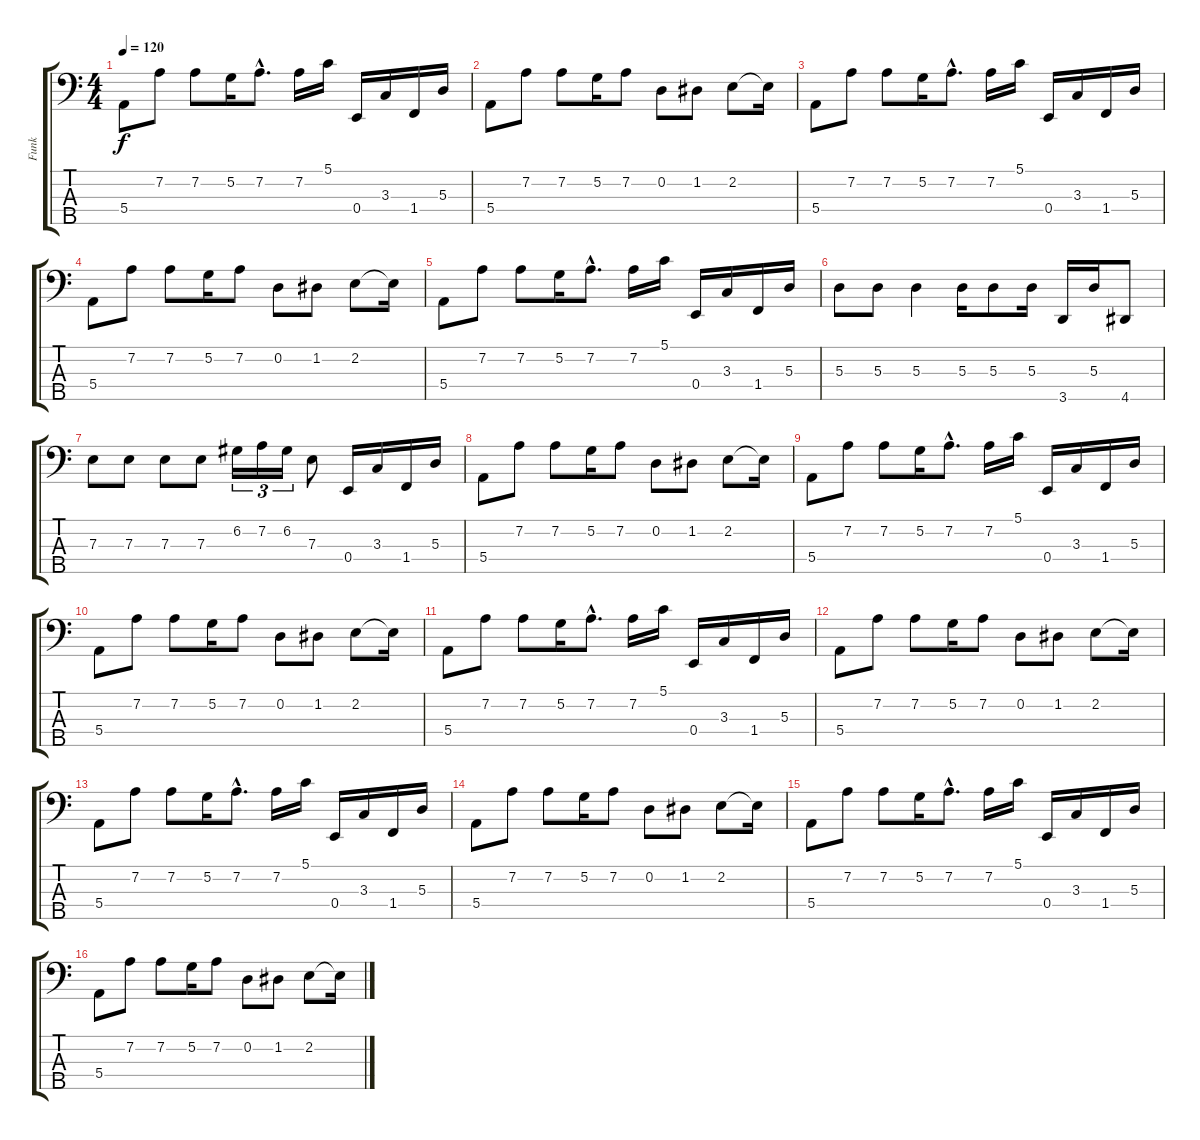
\track ("Funk" "Funk") {instrument slapbass1}
\staff {score tabs}
\tuning (G2 D2 A1 E1 B0) {hide}
\ts (4 4)
\tempo 120
\clef f4
\ks c
5.4.8{dy f} 7.2.8 7.2.8 5.2.16 7.2{hac}.8{d} 7.2.16 5.1.16 0.4.16 3.3.16 1.4.16 5.3.16 |
5.4.8 7.2.8 7.2.8 5.2.16 7.2.8 0.2.8 1.2.8 2.2.8 2.2{t}.16 |
5.4.8 7.2.8 7.2.8 5.2.16 7.2{hac}.8{d} 7.2.16 5.1.16 0.4.16 3.3.16 1.4.16 5.3.16 |
5.4.8 7.2.8 7.2.8 5.2.16 7.2.8 0.2.8 1.2.8 2.2.8 2.2{t}.16 |
5.4.8 7.2.8 7.2.8 5.2.16 7.2{hac}.8{d} 7.2.16 5.1.16 0.4.16 3.3.16 1.4.16 5.3.16 |
5.3.8 5.3.8 5.3.4 5.3.16 5.3.8 5.3.16 3.5.16 5.3.16 4.5.8 |
7.3.8 7.3.8 7.3.8 7.3.8 6.2.16{tu (3 2)} 7.2.16{tu (3 2)} 6.2.16{tu (3 2)} 7.3.8 0.4.16 3.3.16 1.4.16 5.3.16 |
5.4.8 7.2.8 7.2.8 5.2.16 7.2.8 0.2.8 1.2.8 2.2.8 2.2{t}.16 |
5.4.8 7.2.8 7.2.8 5.2.16 7.2{hac}.8{d} 7.2.16 5.1.16 0.4.16 3.3.16 1.4.16 5.3.16 |
5.4.8 7.2.8 7.2.8 5.2.16 7.2.8 0.2.8 1.2.8 2.2.8 2.2{t}.16 |
5.4.8 7.2.8 7.2.8 5.2.16 7.2{hac}.8{d} 7.2.16 5.1.16 0.4.16 3.3.16 1.4.16 5.3.16 |
5.4.8 7.2.8 7.2.8 5.2.16 7.2.8 0.2.8 1.2.8 2.2.8 2.2{t}.16 |
5.4.8 7.2.8 7.2.8 5.2.16 7.2{hac}.8{d} 7.2.16 5.1.16 0.4.16 3.3.16 1.4.16 5.3.16 |
5.4.8 7.2.8 7.2.8 5.2.16 7.2.8 0.2.8 1.2.8 2.2.8 2.2{t}.16 |
5.4.8 7.2.8 7.2.8 5.2.16 7.2{hac}.8{d} 7.2.16 5.1.16 0.4.16 3.3.16 1.4.16 5.3.16 |
5.4.8 7.2.8 7.2.8 5.2.16 7.2.8 0.2.8 1.2.8 2.2.8 2.2{t}.16
